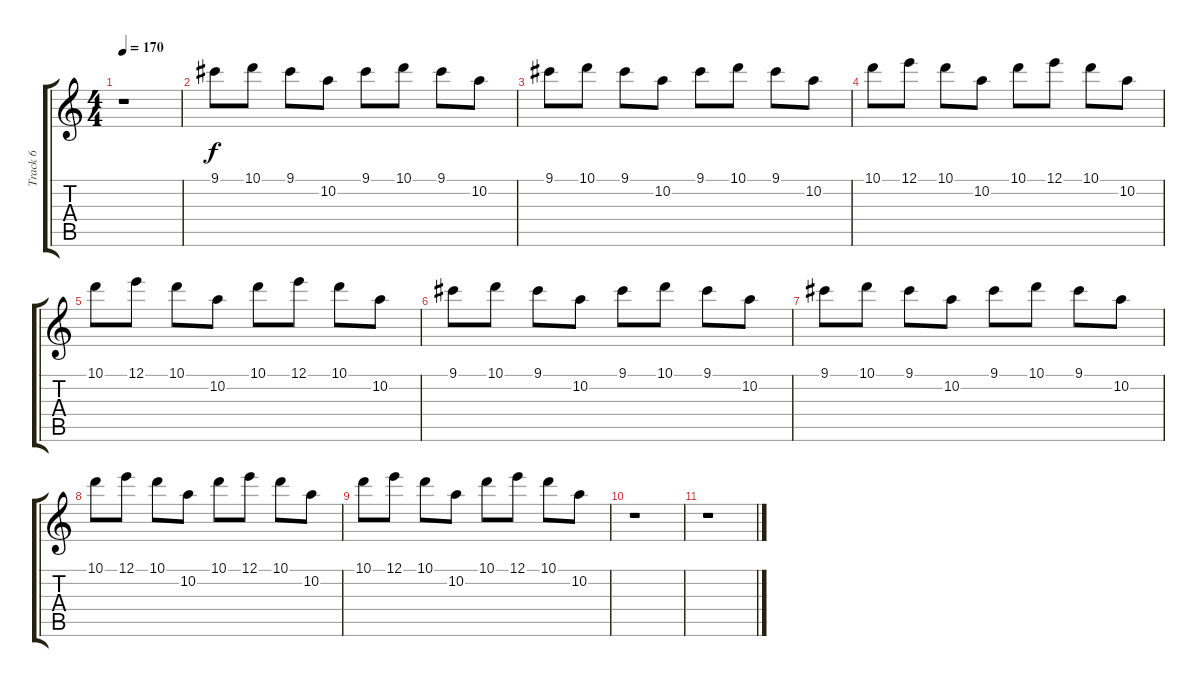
\track ("Track 6" "Track 6") {instrument distortionguitar}
\staff {score tabs}
\tuning (E4 B3 G3 D3 A2 D2) {hide}
\ts (4 4)
\tempo 170
\clef g2
\ks c
r.1{dy f} |
9.1.8 10.1.8 9.1.8 10.2.8 9.1.8 10.1.8 9.1.8 10.2.8 |
9.1.8 10.1.8 9.1.8 10.2.8 9.1.8 10.1.8 9.1.8 10.2.8 |
10.1.8 12.1.8 10.1.8 10.2.8 10.1.8 12.1.8 10.1.8 10.2.8 |
10.1.8 12.1.8 10.1.8 10.2.8 10.1.8 12.1.8 10.1.8 10.2.8 |
9.1.8 10.1.8 9.1.8 10.2.8 9.1.8 10.1.8 9.1.8 10.2.8 |
9.1.8 10.1.8 9.1.8 10.2.8 9.1.8 10.1.8 9.1.8 10.2.8 |
10.1.8 12.1.8 10.1.8 10.2.8 10.1.8 12.1.8 10.1.8 10.2.8 |
10.1.8 12.1.8 10.1.8 10.2.8 10.1.8 12.1.8 10.1.8 10.2.8 |
r.1 |
r.1
